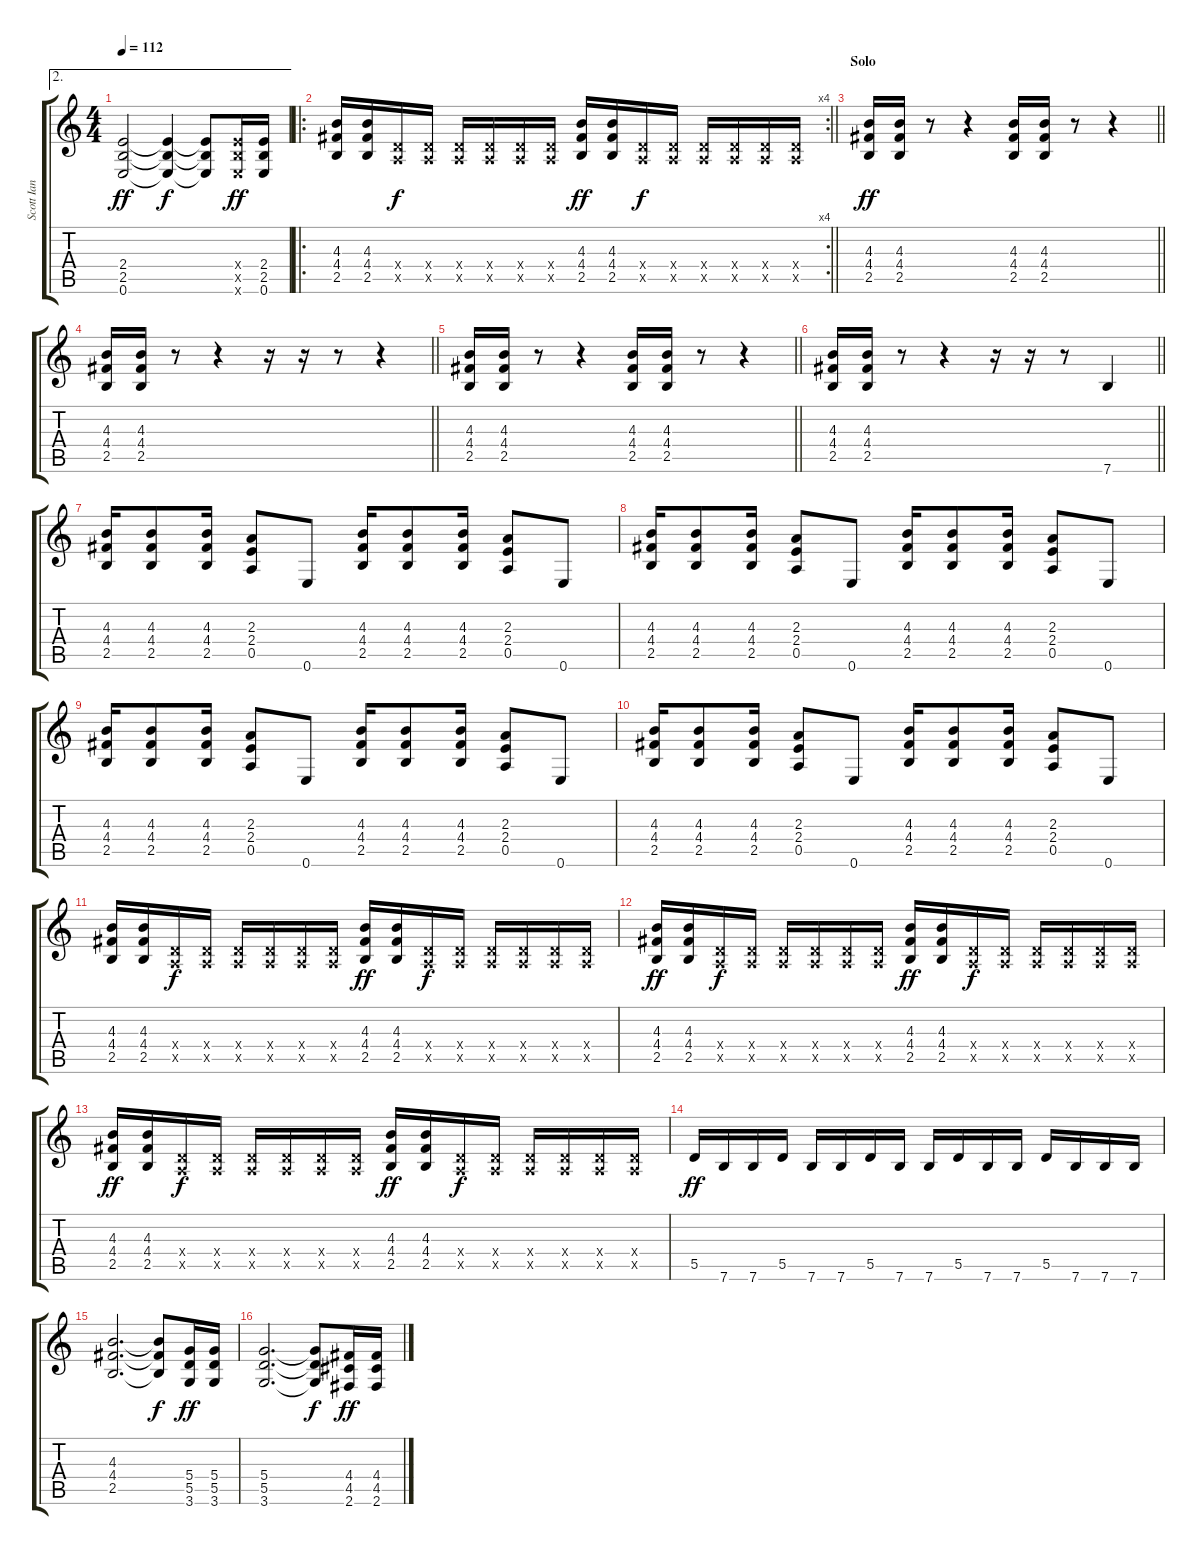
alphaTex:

\track ("Scott Ian" "Scott Ian") {instrument distortionguitar}
\staff {score tabs}
\tuning (E4 B3 G3 D3 A2 E2) {hide}
\ae 2
\ts (4 4)
\tempo 112
\clef g2
\ks c
(2.4 2.5 0.6).2{dy ff} (2.4{t} 2.5{t} 0.6{t}).4{dy f} (2.4{t} 2.5{t} 0.6{t}).8 (2.4{x} 2.5{x} 0.6{x}).16{dy ff} (2.4 2.5 0.6).16 |
\ro
\rc 4
\barLineRight lightlight
(4.3 4.4 2.5).16 (4.3 4.4 2.5).16 (0.4{x} 0.5{x}).16{dy f} (0.4{x} 0.5{x}).16 (0.4{x} 0.5{x}).16 (0.4{x} 0.5{x}).16 (0.4{x} 0.5{x}).16 (0.4{x} 0.5{x}).16 (4.3 4.4 2.5).16{dy ff} (4.3 4.4 2.5).16 (0.4{x} 0.5{x}).16{dy f} (0.4{x} 0.5{x}).16 (0.4{x} 0.5{x}).16 (0.4{x} 0.5{x}).16 (0.4{x} 0.5{x}).16 (0.4{x} 0.5{x}).16 |
\section ("" "Solo")
\barLineRight lightlight
(4.3 4.4 2.5).16{dy ff} (4.3 4.4 2.5).16 r.8 r.4 (4.3 4.4 2.5).16 (4.3 4.4 2.5).16 r.8 r.4 |
\barLineRight lightlight
(4.3 4.4 2.5).16 (4.3 4.4 2.5).16 r.8 r.4 r.16 r.16 r.8 r.4 |
\barLineRight lightlight
(4.3 4.4 2.5).16 (4.3 4.4 2.5).16 r.8 r.4 (4.3 4.4 2.5).16 (4.3 4.4 2.5).16 r.8 r.4 |
\barLineRight lightlight
(4.3 4.4 2.5).16 (4.3 4.4 2.5).16 r.8 r.4 r.16 r.16 r.8 7.6.4 |
(4.3 4.4 2.5).16 (4.3 4.4 2.5).8 (4.3 4.4 2.5).16 (2.3 2.4 0.5).8 0.6.8 (4.3 4.4 2.5).16 (4.3 4.4 2.5).8 (4.3 4.4 2.5).16 (2.3 2.4 0.5).8 0.6.8 |
(4.3 4.4 2.5).16 (4.3 4.4 2.5).8 (4.3 4.4 2.5).16 (2.3 2.4 0.5).8 0.6.8 (4.3 4.4 2.5).16 (4.3 4.4 2.5).8 (4.3 4.4 2.5).16 (2.3 2.4 0.5).8 0.6.8 |
(4.3 4.4 2.5).16 (4.3 4.4 2.5).8 (4.3 4.4 2.5).16 (2.3 2.4 0.5).8 0.6.8 (4.3 4.4 2.5).16 (4.3 4.4 2.5).8 (4.3 4.4 2.5).16 (2.3 2.4 0.5).8 0.6.8 |
(4.3 4.4 2.5).16 (4.3 4.4 2.5).8 (4.3 4.4 2.5).16 (2.3 2.4 0.5).8 0.6.8 (4.3 4.4 2.5).16 (4.3 4.4 2.5).8 (4.3 4.4 2.5).16 (2.3 2.4 0.5).8 0.6.8 |
(4.3 4.4 2.5).16 (4.3 4.4 2.5).16 (0.4{x} 0.5{x}).16{dy f} (0.4{x} 0.5{x}).16 (0.4{x} 0.5{x}).16 (0.4{x} 0.5{x}).16 (0.4{x} 0.5{x}).16 (0.4{x} 0.5{x}).16 (4.3 4.4 2.5).16{dy ff} (4.3 4.4 2.5).16 (0.4{x} 0.5{x}).16{dy f} (0.4{x} 0.5{x}).16 (0.4{x} 0.5{x}).16 (0.4{x} 0.5{x}).16 (0.4{x} 0.5{x}).16 (0.4{x} 0.5{x}).16 |
(4.3 4.4 2.5).16{dy ff} (4.3 4.4 2.5).16 (0.4{x} 0.5{x}).16{dy f} (0.4{x} 0.5{x}).16 (0.4{x} 0.5{x}).16 (0.4{x} 0.5{x}).16 (0.4{x} 0.5{x}).16 (0.4{x} 0.5{x}).16 (4.3 4.4 2.5).16{dy ff} (4.3 4.4 2.5).16 (0.4{x} 0.5{x}).16{dy f} (0.4{x} 0.5{x}).16 (0.4{x} 0.5{x}).16 (0.4{x} 0.5{x}).16 (0.4{x} 0.5{x}).16 (0.4{x} 0.5{x}).16 |
(4.3 4.4 2.5).16{dy ff} (4.3 4.4 2.5).16 (0.4{x} 0.5{x}).16{dy f} (0.4{x} 0.5{x}).16 (0.4{x} 0.5{x}).16 (0.4{x} 0.5{x}).16 (0.4{x} 0.5{x}).16 (0.4{x} 0.5{x}).16 (4.3 4.4 2.5).16{dy ff} (4.3 4.4 2.5).16 (0.4{x} 0.5{x}).16{dy f} (0.4{x} 0.5{x}).16 (0.4{x} 0.5{x}).16 (0.4{x} 0.5{x}).16 (0.4{x} 0.5{x}).16 (0.4{x} 0.5{x}).16 |
5.5.16{dy ff} 7.6.16 7.6.16 5.5.16 7.6.16 7.6.16 5.5.16 7.6.16 7.6.16 5.5.16 7.6.16 7.6.16 5.5.16 7.6.16 7.6.16 7.6.16 |
(4.3 4.4 2.5).2{d} (4.3{t} 4.4{t} 2.5{t}).8{dy f} (5.4 5.5 3.6).16{dy ff} (5.4 5.5 3.6).16 |
(5.4 5.5 3.6).2{d} (5.4{t} 5.5{t} 3.6{t}).8{dy f} (4.4 4.5 2.6).16{dy ff} (4.4 4.5 2.6).16
